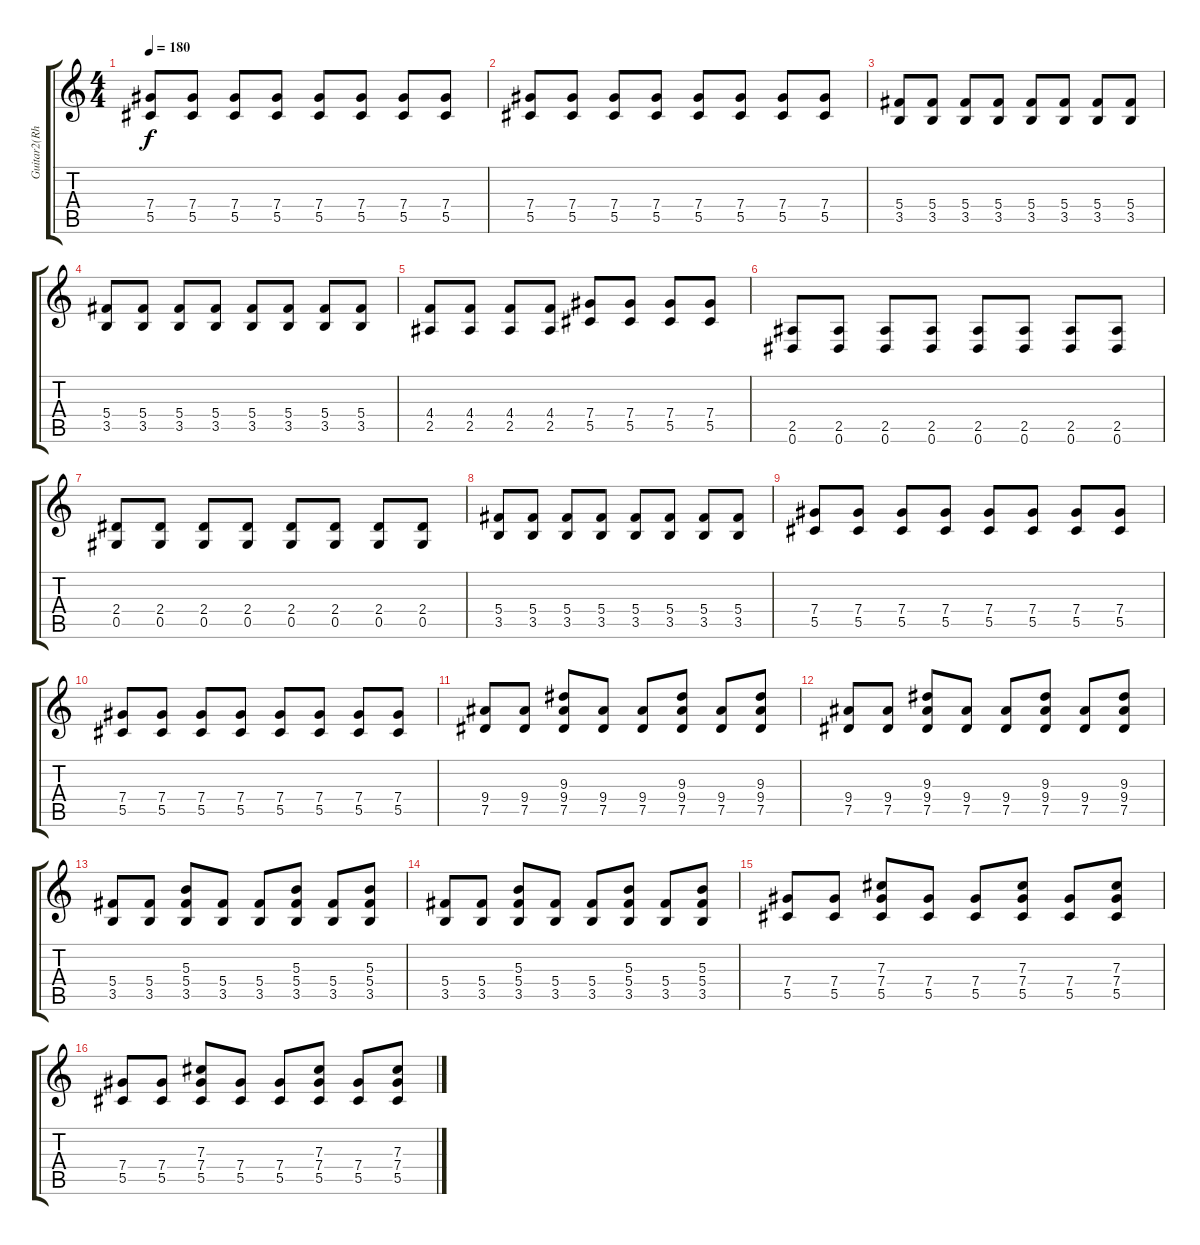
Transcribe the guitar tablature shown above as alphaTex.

\track ("Guitar2(Rhythm)" "Guitar2(Rh") {instrument distortionguitar}
\staff {score tabs}
\tuning (Eb4 Bb3 Gb3 Db3 Ab2 Eb2) {hide}
\ts (4 4)
\tempo 180
\clef g2
\ks c
(7.4 5.5).8{dy f} (7.4 5.5).8 (7.4 5.5).8 (7.4 5.5).8 (7.4 5.5).8 (7.4 5.5).8 (7.4 5.5).8 (7.4 5.5).8 |
(7.4 5.5).8 (7.4 5.5).8 (7.4 5.5).8 (7.4 5.5).8 (7.4 5.5).8 (7.4 5.5).8 (7.4 5.5).8 (7.4 5.5).8 |
(5.4 3.5).8 (5.4 3.5).8 (5.4 3.5).8 (5.4 3.5).8 (5.4 3.5).8 (5.4 3.5).8 (5.4 3.5).8 (5.4 3.5).8 |
(5.4 3.5).8 (5.4 3.5).8 (5.4 3.5).8 (5.4 3.5).8 (5.4 3.5).8 (5.4 3.5).8 (5.4 3.5).8 (5.4 3.5).8 |
(4.4 2.5).8 (4.4 2.5).8 (4.4 2.5).8 (4.4 2.5).8 (7.4 5.5).8 (7.4 5.5).8 (7.4 5.5).8 (7.4 5.5).8 |
(2.5 0.6).8 (2.5 0.6).8 (2.5 0.6).8 (2.5 0.6).8 (2.5 0.6).8 (2.5 0.6).8 (2.5 0.6).8 (2.5 0.6).8 |
(2.4 0.5).8 (2.4 0.5).8 (2.4 0.5).8 (2.4 0.5).8 (2.4 0.5).8 (2.4 0.5).8 (2.4 0.5).8 (2.4 0.5).8 |
(5.4 3.5).8 (5.4 3.5).8 (5.4 3.5).8 (5.4 3.5).8 (5.4 3.5).8 (5.4 3.5).8 (5.4 3.5).8 (5.4 3.5).8 |
(7.4 5.5).8 (7.4 5.5).8 (7.4 5.5).8 (7.4 5.5).8 (7.4 5.5).8 (7.4 5.5).8 (7.4 5.5).8 (7.4 5.5).8 |
(7.4 5.5).8 (7.4 5.5).8 (7.4 5.5).8 (7.4 5.5).8 (7.4 5.5).8 (7.4 5.5).8 (7.4 5.5).8 (7.4 5.5).8 |
(9.4 7.5).8 (9.4 7.5).8 (9.3 9.4 7.5).8 (9.4 7.5).8 (9.4 7.5).8 (9.3 9.4 7.5).8 (9.4 7.5).8 (9.3 9.4 7.5).8 |
(9.4 7.5).8 (9.4 7.5).8 (9.3 9.4 7.5).8 (9.4 7.5).8 (9.4 7.5).8 (9.3 9.4 7.5).8 (9.4 7.5).8 (9.3 9.4 7.5).8 |
(5.4 3.5).8 (5.4 3.5).8 (5.3 5.4 3.5).8 (5.4 3.5).8 (5.4 3.5).8 (5.3 5.4 3.5).8 (5.4 3.5).8 (5.3 5.4 3.5).8 |
(5.4 3.5).8 (5.4 3.5).8 (5.3 5.4 3.5).8 (5.4 3.5).8 (5.4 3.5).8 (5.3 5.4 3.5).8 (5.4 3.5).8 (5.3 5.4 3.5).8 |
(7.4 5.5).8 (7.4 5.5).8 (7.3 7.4 5.5).8 (7.4 5.5).8 (7.4 5.5).8 (7.3 7.4 5.5).8 (7.4 5.5).8 (7.3 7.4 5.5).8 |
(7.4 5.5).8 (7.4 5.5).8 (7.3 7.4 5.5).8 (7.4 5.5).8 (7.4 5.5).8 (7.3 7.4 5.5).8 (7.4 5.5).8 (7.3 7.4 5.5).8
